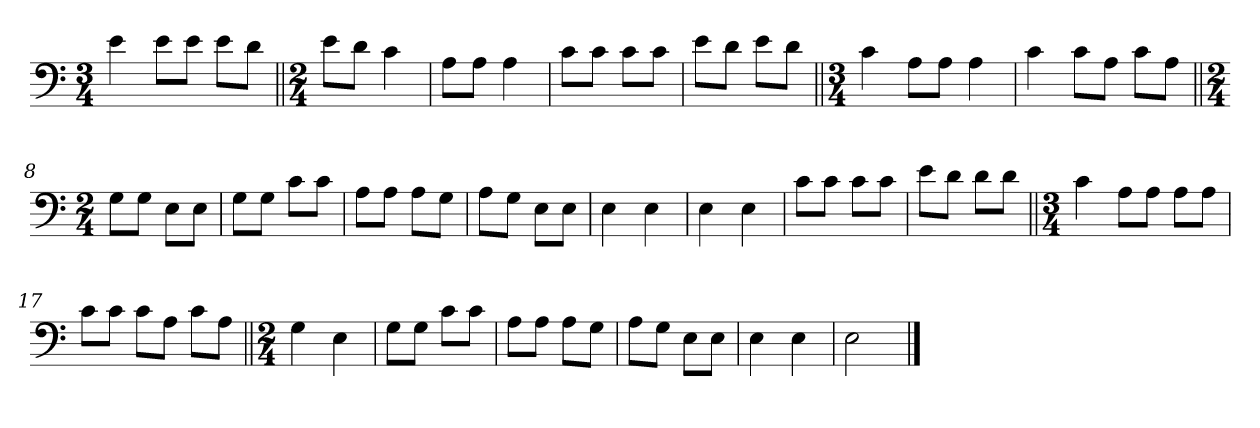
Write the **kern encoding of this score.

**kern
*part1
*staff1
*clefF4
*k[]
*M3/4
=1
4e\
8e\L
8e\J
8e\L
8d\J
=2||
*M2/4
8e\L
8d\J
4c\
=3
8A\L
8A\J
4A\
=4
8c\L
8c\J
8c\L
8c\J
=5
8e\L
8d\J
8e\L
8d\J
=6||
*M3/4
4c\
8A\L
8A\J
4A\
=7
4c\
8c\L
8A\J
8c\L
8A\J
=8||
*M2/4
8G\L
8G\J
8E\L
8E\J
=9
8G\L
8G\J
8c\L
8c\J
=10
8A\L
8A\J
8A\L
8G\J
=11
8A\L
8G\J
8E\L
8E\J
=12
4E\
4E\
=13
4E\
4E\
=14
8c\L
8c\J
8c\L
8c\J
=15
8e\L
8d\J
8d\L
8d\J
=16||
*M3/4
4c\
8A\L
8A\J
8A\L
8A\J
=17
8c\L
8c\J
8c\L
8A\J
8c\L
8A\J
=18||
*M2/4
4G\
4E\
=19
8G\L
8G\J
8c\L
8c\J
=20
8A\L
8A\J
8A\L
8G\J
=21
8A\L
8G\J
8E\L
8E\J
=22
4E\
4E\
=23
2E\
==
*-
